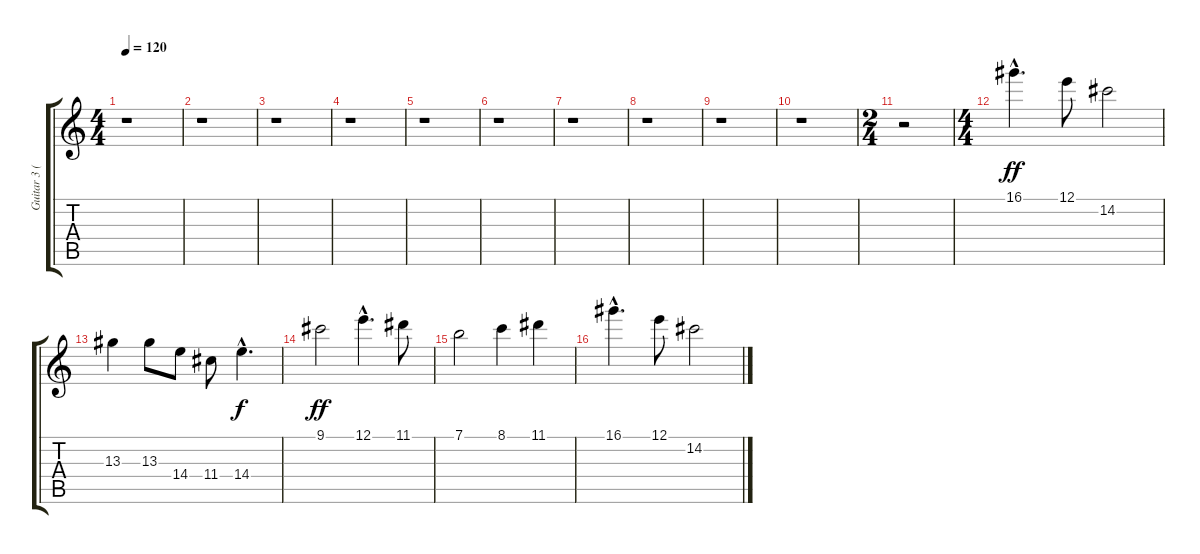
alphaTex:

\track ("Guitar 3 (Dist.)" "Guitar 3 (") {instrument distortionguitar}
\staff {score tabs}
\tuning (E4 B3 G3 D3 A2 E2) {hide}
\ts (4 4)
\tempo 120
\clef g2
\ks c
r.1{dy f} |
r.1 |
r.1 |
r.1 |
r.1 |
r.1 |
r.1 |
r.1 |
r.1 |
r.1 |
\ts (2 4)
r.2 |
\ts (4 4)
16.1{hac}.4{d dy ff instrument distortionguitar} 12.1.8 14.2.2 |
13.3.4 13.3.8 14.4.8 11.4.8 14.4{hac}.4{d dy f} |
9.1.2{dy ff} 12.1{hac}.4{d} 11.1.8 |
7.1.2 8.1.4 11.1.4 |
16.1{hac}.4{d} 12.1.8 14.2.2
